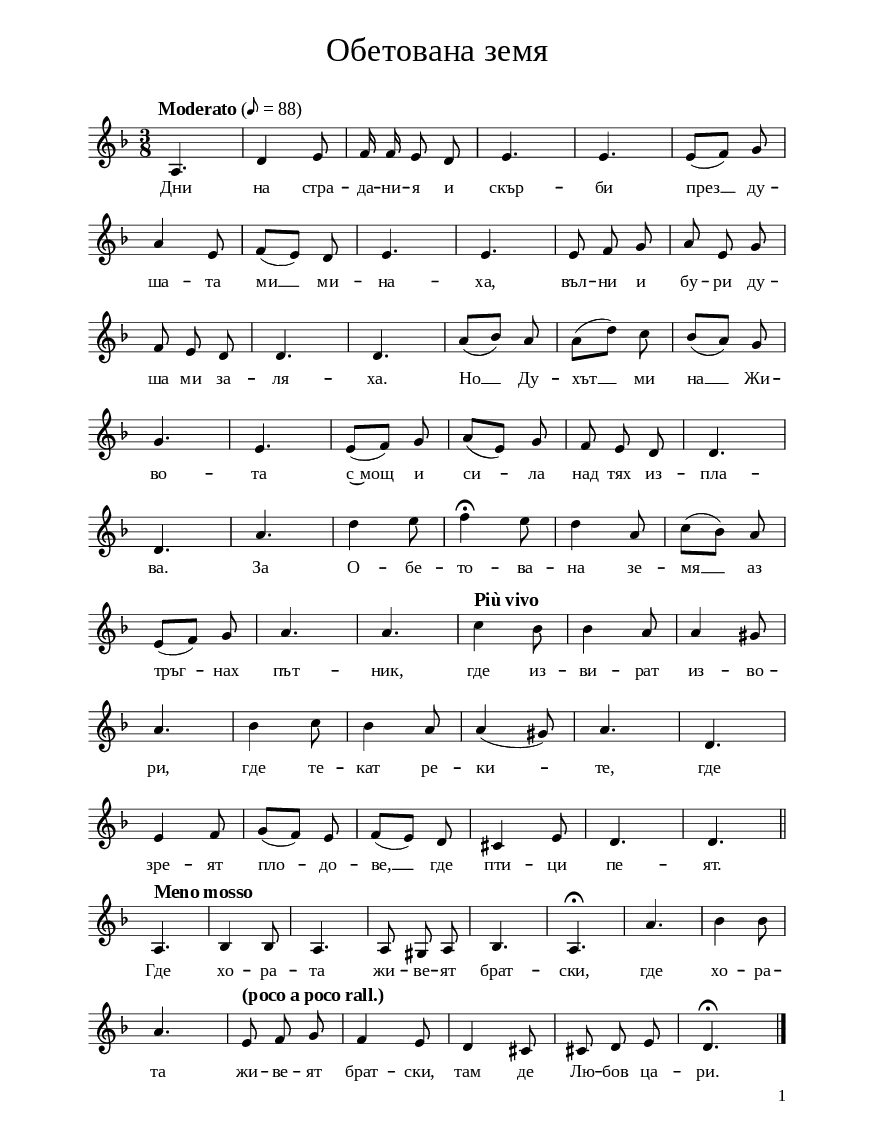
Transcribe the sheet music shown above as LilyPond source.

\version "2.24.2"

\include "include/globals.ily"

\bookpart {
  \label #'ref134
  \tocItem \markup "Обетована земя"
  \paper {
    print-all-headers = ##t
    print-page-number = ##t
    print-first-page-number = ##t

    % put page numbers on the bottom
    oddHeaderMarkup = \markup ""
    evenHeaderMarkup = \markup ""
    oddFooterMarkup = \markup
    \fill-line {
      ""
      \if \should-print-page-number \fromproperty #'page:page-number-string
    }
    evenFooterMarkup = \markup
    \fill-line {
      \if \should-print-page-number \fromproperty #'page:page-number-string
      ""
    }

    left-margin = 1.5\cm
    right-margin = 1.5\cm
    top-margin = 1.6\cm
    bottom-margin = 1.2\cm
    ragged-bottom = ##t % do not spread the staves to fill the whole vertical space

    % change distance between staves
    system-system-spacing =
    #'((basic-distance . 9.5)
       (minimum-distance . 6)
       (padding . 1)
       (stretchability . 12))
  }
  \score {
    \include "include/score-layout.ily"


    \new Voice \relative c' {
      \clef treble
      \key d \minor
      \time 3/8
      \tempoFunc "Moderato" 8 "88"
      \autoBeamOff
      a4. | % 2
      d4  e8 | % 3
      f16  f16  e8  d8 | % 4
      e4. | % 5
      e4. | % 6
      e8 ( [  f8 ) ]  g8 \break | % 7
      a4  e8 | % 8
      f8 ( [  e8 ) ]  d8 | % 9
      e4. |
      e4. | % 11
      e8  f8  g8 | % 12
      a8  e8  g8 \break | % 13
      f8  e8  d8 | % 14
      d4. | % 15
      d4. | % 16
      a'8 ( [  bes8 ) ]  a8 | % 17
      a8 ( [  d8 ) ]  c8 | % 18
      bes8 ( [  a8 ) ]  g8 \break | % 19
      g4. |
      e4. | % 21
      e8 ( [  f8 ) ]  g8 | % 22
      a8 ( [  e8 ) ]  g8 | % 23
      f8  e8  d8 | % 24
      d4. \break | % 25
      d4. | % 26
      a'4. | % 27
      d4  e8 | % 28
      f4 ^\fermata  e8 | % 29
      d4  a8 |
      c8 ( [  bes8 ) ]  a8 \break | % 31
      e8 ( [  f8 ) ]  g8 | % 32
      a4. | % 33
      a4. | % 34
      \tempo "Più vivo" c4 bes8 | % 35
      bes4  a8 | % 36
      a4  gis8 \break | % 37
      a4. | % 38
      bes4  c8 | % 39
      bes4  a8 |
      a4 (  gis8 ) | % 41
      a4. | % 42
      d,4. \break | % 43
      e4  f8 | % 44
      g8 ( [  f8 ) ]  e8 | % 45
      f8 ( [  e8 ) ]  d8 | % 46
      cis4  e8 | % 47
      d4. | % 48
      d4. \break | \bar "||" % 49
      \tempo "Meno mosso" a4. |
      bes4  bes8 | % 51
      a4. | % 52
      a8  gis8  a8 | % 53
      bes4. | % 54
      a4. ^\fermata | % 55
      a'4. | % 56
      bes4  bes8 \break | % 57
      a4. | % 58
      \tempo "(poco a poco rall.)" e8 f8
      g8 | % 59
      f4  e8 |
      d4  cis8 | % 61
      cis8  d8  e8 | % 62
      d4. ^\fermata \bar "|."
    }

    \addlyrics {
      Дни на стра -- да -- ни -- я и
      скър -- би през __  ду -- ша -- та
      ми __  ми -- на -- ха, въл -- ни и
      бу -- ри ду -- ша ми за -- ля -- ха.
      Но __   Ду -- хът __  ми на __ Жи
      -- во -- та с~мощ  и си -- ла
      над тях из -- пла -- ва. За О --
      бе -- то -- ва -- на зе -- мя __  аз
      тръг -- нах път -- ник, где из
      -- ви -- рат из -- во -- ри, где те --
      кат ре -- ки -- те, где зре --
      ят пло -- до -- ве, __ где пти
      -- ци пе -- ят. Где хо -- ра -- та
      жи -- ве -- ят брат -- ски, где хо
      -- ра -- та жи -- ве -- ят брат --
      ски, там де Лю -- бов ца -- ри.}

      \header {
        title = \titleFunc "Обетована земя" "Obetovana zemja"
      }

      \midi{}

    } % score


  } % bookpart
